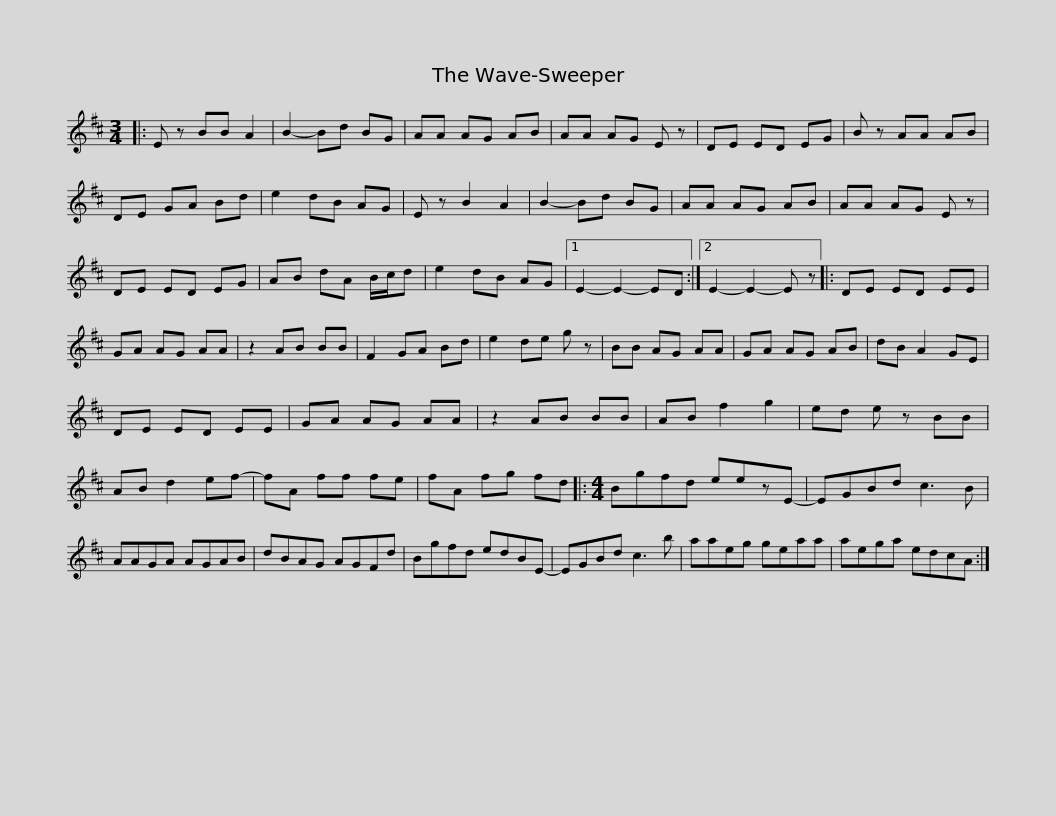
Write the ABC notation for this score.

X:1
L:1/8
M:3/4
I:linebreak $
K:D
V:1 treble
V:1
|: E z BB A2 | B2- Bd BG | AA AG AB | AA AG E z | DE ED EG | %5
 B z AA AB | DE GA Bd |$ e2 dB AG | E z B2 A2 | B2- Bd BG | %10
 AA AG AB | AA AG E z | DE ED EG | AB dA B/c/d | e2 dB AG |1$ %15
 E2- E2- ED :|2 E2- E2- E z |: DE ED EE | GA AG AA | z2 AB BB | %20
 F2 GA Bd | e2 de g z | BB AG AA |$ GA AG AB | dB A2 GE | %25
 DE ED EE | GA AG AA | z2 AB BB | AB f2 g2 | ed e z BB | %30
 AB d2 ef- |$ fA ff fe | fA fg fd |:[M:4/4] Bgfd eezE- | EGBd c3 B | %35
 AAGA AGAB | dBAG AGFd |$ Bgfd edBE- | EGBd c3 b | aaeg geaa | %40
 aega edcA :| %41
